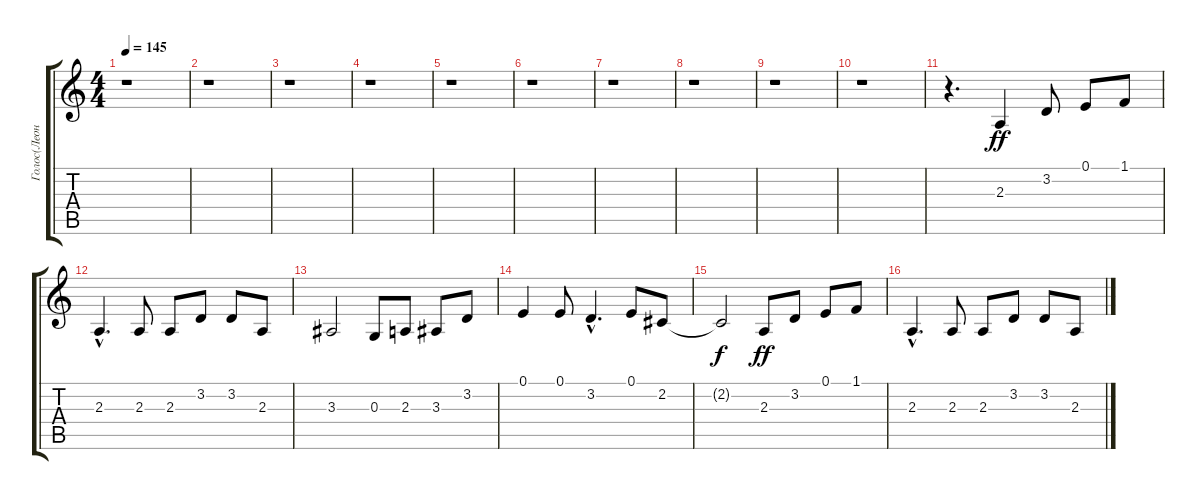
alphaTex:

\track ("Голос(Леонтьев А.)" "Голос(Леон") {instrument altosax}
\staff {score tabs}
\tuning (E4 B3 G3 D3 A2 E2) {hide}
\ts (4 4)
\tempo 145
\clef g2
\ks c
r.1{dy ff} |
r.1 |
r.1 |
r.1 |
r.1 |
r.1 |
r.1 |
r.1 |
r.1 |
r.1 |
r.4{d} 2.3.4 3.2.8 0.1.8 1.1.8 |
2.3{hac}.4{d} 2.3.8 2.3.8 3.2.8 3.2.8 2.3.8 |
3.3.2 0.3.8 2.3.8 3.3.8 3.2.8 |
0.1.4 0.1.8 3.2{hac}.4{d} 0.1.8 2.2.8 |
2.2{t}.2{dy f} 2.3.8{dy ff} 3.2.8 0.1.8 1.1.8 |
2.3{hac}.4{d} 2.3.8 2.3.8 3.2.8 3.2.8 2.3.8
